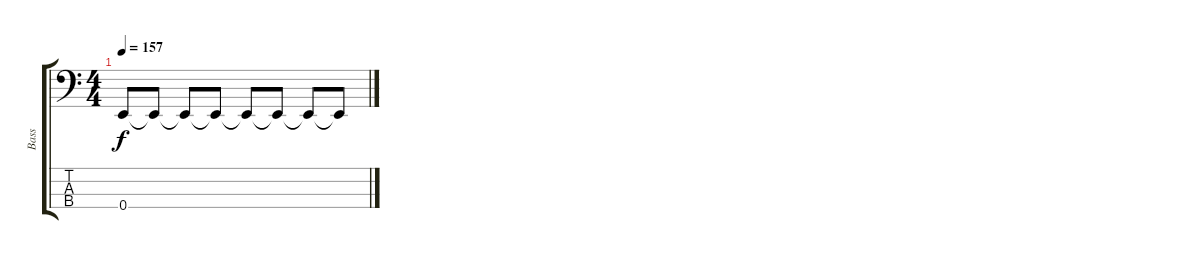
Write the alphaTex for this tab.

\track ("Bass" "Bass") {instrument electricbassfinger}
\staff {score tabs}
\tuning (G2 D2 A1 E1) {hide}
\ts (4 4)
\tempo 157
\clef f4
\ks c
0.4{t}.8{dy f} 0.4{t}.8{volume 7} 0.4{t}.8 0.4{t}.8{volume 5} 0.4{t}.8 0.4{t}.8{volume 3} 0.4{t}.8 0.4{t}.8{volume 1}
